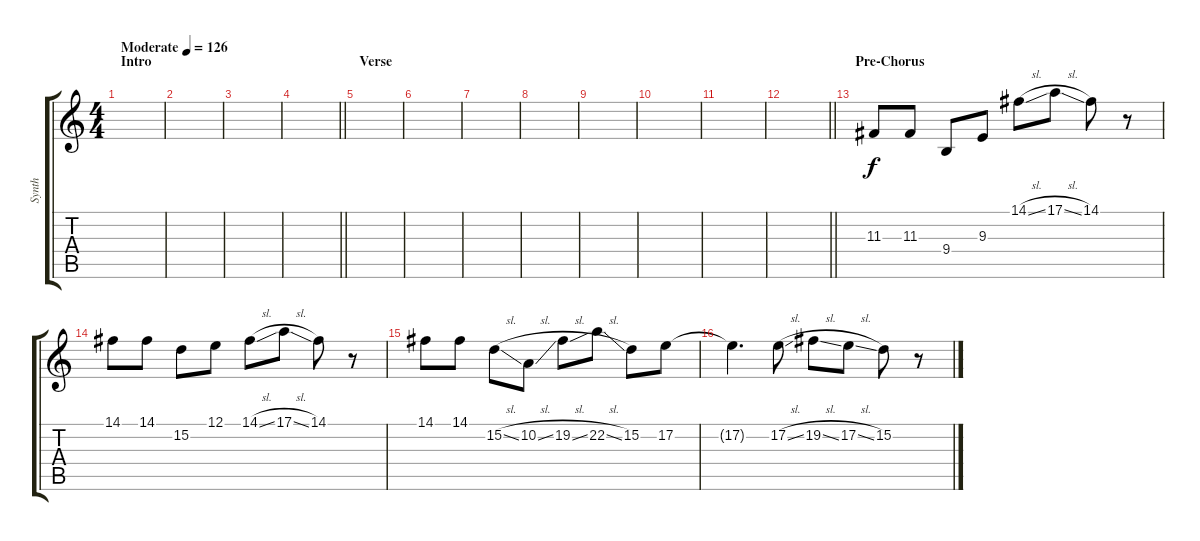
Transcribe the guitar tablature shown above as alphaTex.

\track ("Synth" "Synth") {instrument lead2sawtooth}
\staff {score tabs}
\tuning (E4 B3 G3 D3 A2 E2) {hide}
\ts (4 4)
\section ("" "Intro")
\tempo (126 "Moderate")
\clef g2
\ks c
|
|
|
\barLineRight lightlight
|
\section ("" "Verse")
|
|
|
|
|
|
|
\barLineRight lightlight
|
\section ("" "Pre-Chorus")
11.3.8 11.3.8 9.4.8 9.3.8 14.1{sl}.8 17.1{sl}.8 14.1.8 r.8 |
14.1.8 14.1.8 15.2.8 12.1.8 14.1{sl}.8 17.1{sl}.8 14.1.8 r.8 |
14.1.8 14.1.8 15.2{sl}.8 10.2{sl}.8 19.2{sl}.8 22.2{sl}.8 15.2.8 17.2.8 |
17.2{t}.4{d} 17.2{sl}.8 19.2{sl}.8 17.2{sl}.8 15.2.8 r.8
